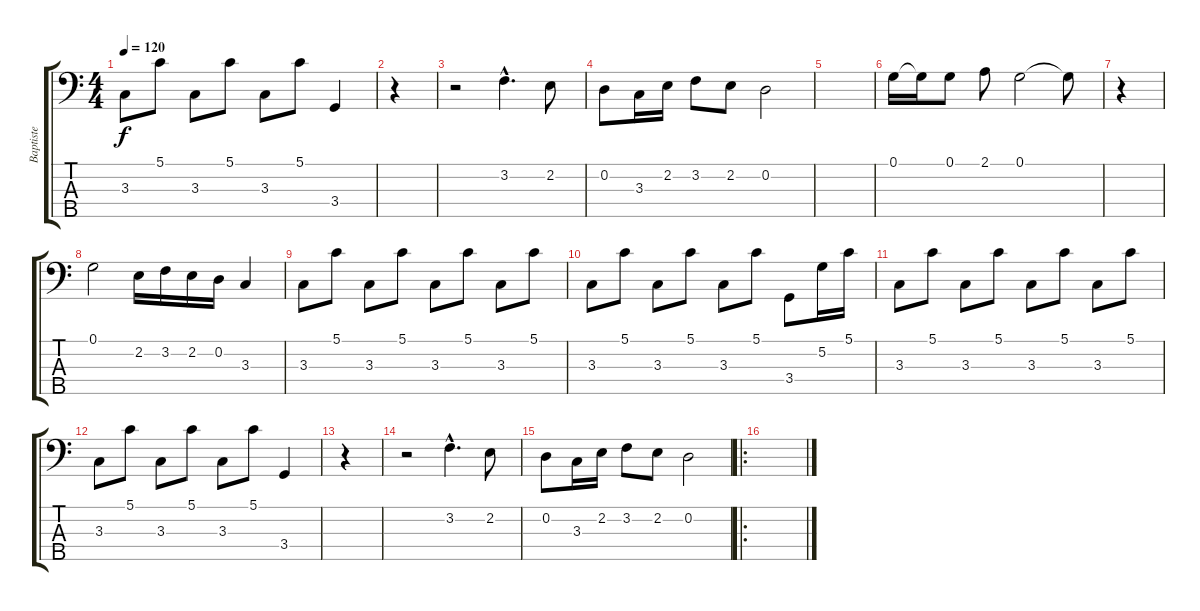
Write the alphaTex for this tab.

\track ("Baptiste" "Baptiste") {instrument electricbassfinger}
\staff {score tabs}
\tuning (G2 D2 A1 E1 B0) {hide}
\ts (4 4)
\tempo 120
\clef f4
\ks c
3.3.8{dy f} 5.1.8 3.3.8 5.1.8 3.3.8 5.1.8 3.4.4 |
r.4 |
r.2 3.2{hac}.4{d} 2.2.8 |
0.2.8 3.3.16 2.2.16 3.2.8 2.2.8 0.2.2 |
|
0.1.16 0.1{t}.16 0.1.8 2.1.8 0.1.2 0.1{t}.8 |
r.4 |
0.1.2 2.2.16 3.2.16 2.2.16 0.2.16 3.3.4 |
3.3.8 5.1.8 3.3.8 5.1.8 3.3.8 5.1.8 3.3.8 5.1.8 |
3.3.8 5.1.8 3.3.8 5.1.8 3.3.8 5.1.8 3.4.8 5.2.16 5.1.16 |
3.3.8 5.1.8 3.3.8 5.1.8 3.3.8 5.1.8 3.3.8 5.1.8 |
3.3.8 5.1.8 3.3.8 5.1.8 3.3.8 5.1.8 3.4.4 |
r.4 |
r.2 3.2{hac}.4{d} 2.2.8 |
0.2.8 3.3.16 2.2.16 3.2.8 2.2.8 0.2.2 |
\ro
